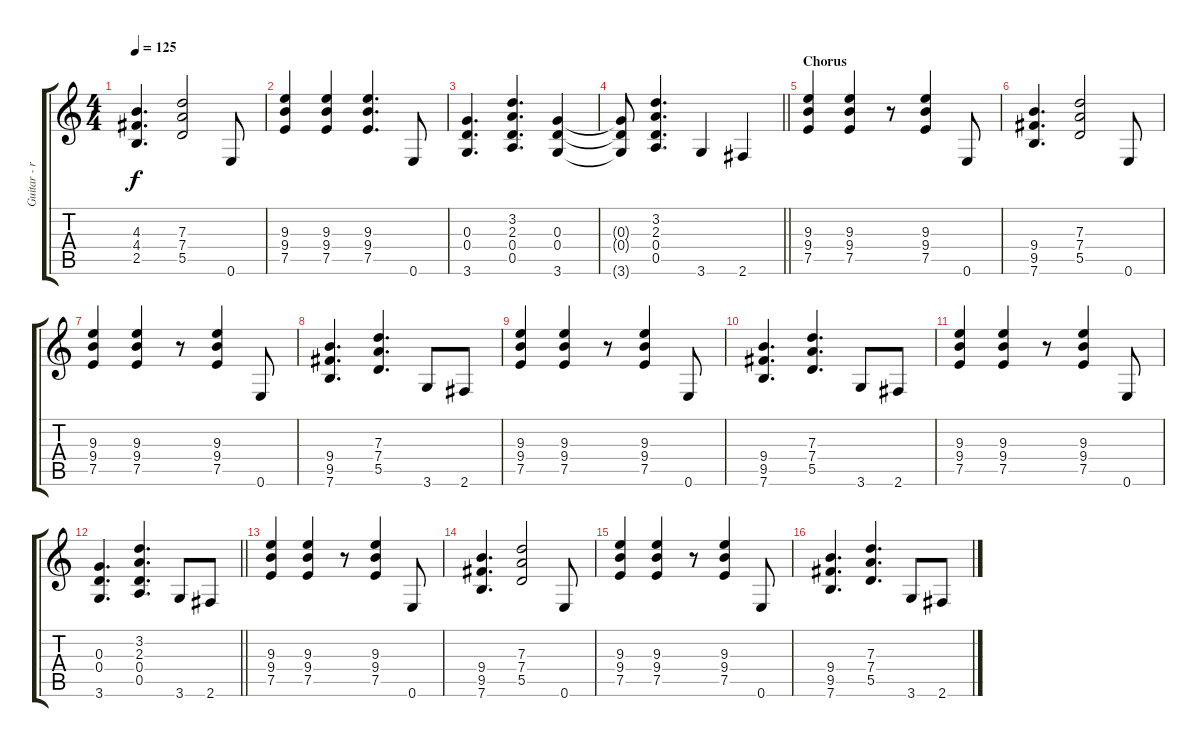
\track ("Guitar - rhythm" "Guitar - r") {instrument distortionguitar}
\staff {score tabs}
\tuning (E4 B3 G3 D3 A2 E2) {hide}
\ts (4 4)
\tempo 125
\clef g2
\ks c
(4.3 4.4 2.5).4{d dy f} (7.3 7.4 5.5).2 0.6.8 |
(9.3 9.4 7.5).4 (9.3 9.4 7.5).4 (9.3 9.4 7.5).4{d} 0.6.8 |
(0.3 0.4 3.6).4{d} (3.2 2.3 0.4 0.5).4{d} (0.3 0.4 3.6).4 |
\barLineRight lightlight
(0.3{t} 0.4{t} 3.6{t}).8 (3.2 2.3 0.4 0.5).4{d} 3.6.4 2.6.4 |
\section ("" "Chorus")
(9.3 9.4 7.5).4 (9.3 9.4 7.5).4 r.8 (9.3 9.4 7.5).4 0.6.8 |
(9.4 9.5 7.6).4{d} (7.3 7.4 5.5).2 0.6.8 |
(9.3 9.4 7.5).4 (9.3 9.4 7.5).4 r.8 (9.3 9.4 7.5).4 0.6.8 |
(9.4 9.5 7.6).4{d} (7.3 7.4 5.5).4{d} 3.6.8 2.6.8 |
(9.3 9.4 7.5).4 (9.3 9.4 7.5).4 r.8 (9.3 9.4 7.5).4 0.6.8 |
(9.4 9.5 7.6).4{d} (7.3 7.4 5.5).4{d} 3.6.8 2.6.8 |
(9.3 9.4 7.5).4 (9.3 9.4 7.5).4 r.8 (9.3 9.4 7.5).4 0.6.8 |
\barLineRight lightlight
(0.3 0.4 3.6).4{d} (3.2 2.3 0.4 0.5).4{d} 3.6.8 2.6.8 |
(9.3 9.4 7.5).4 (9.3 9.4 7.5).4 r.8 (9.3 9.4 7.5).4 0.6.8 |
(9.4 9.5 7.6).4{d} (7.3 7.4 5.5).2 0.6.8 |
(9.3 9.4 7.5).4 (9.3 9.4 7.5).4 r.8 (9.3 9.4 7.5).4 0.6.8 |
(9.4 9.5 7.6).4{d} (7.3 7.4 5.5).4{d} 3.6.8 2.6.8
